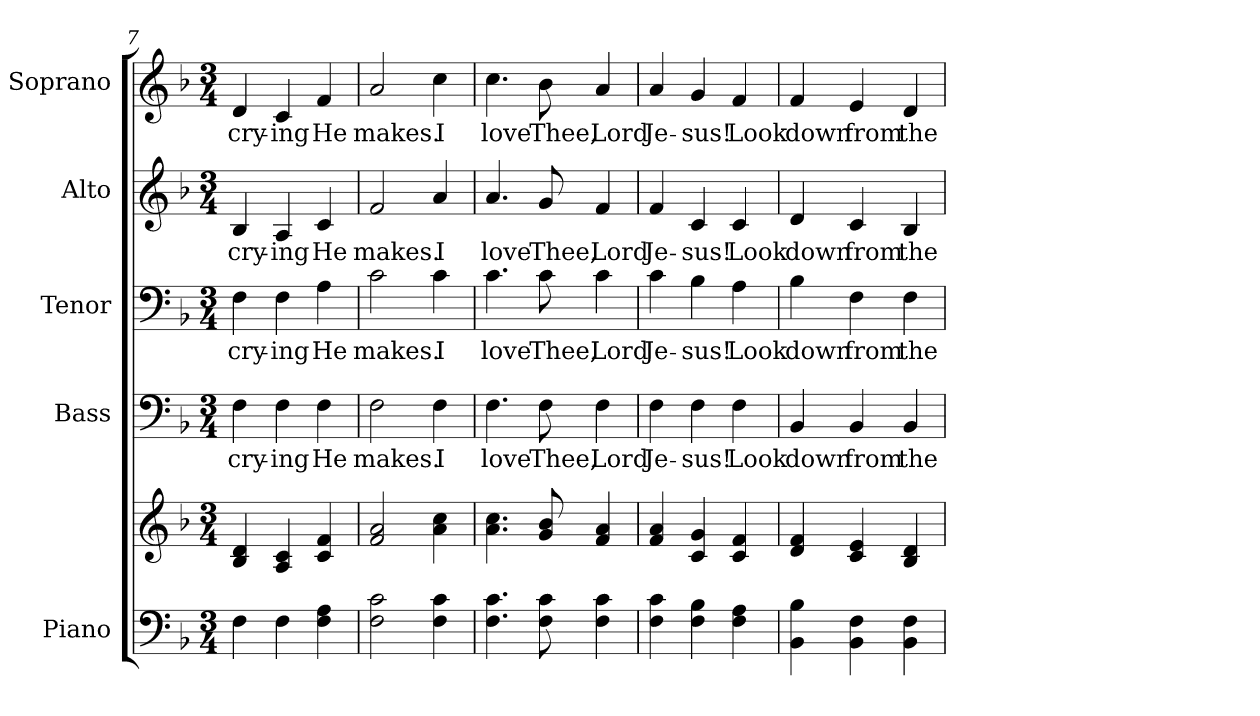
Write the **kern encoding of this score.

**kern	**kern	**kern	**text	**kern	**text	**kern	**text	**kern	**text
*part5	*part5	*part4	*part4	*part3	*part3	*part2	*part2	*part1	*part1
*staff6	*staff5	*staff4	*staff4	*staff3	*staff3	*staff2	*staff2	*staff1	*staff1
*I"Piano	*	*I"Bass	*	*I"Tenor	*	*I"Alto	*	*I"Soprano	*
*I'Pno.	*	*I'B.	*	*I'T.	*	*I'A.	*	*I'S.	*
*clefF4	*clefG2	*clefF4	*	*clefF4	*	*clefG2	*	*clefG2	*
*k[b-]	*k[b-]	*k[b-]	*	*k[b-]	*	*k[b-]	*	*k[b-]	*
*F:	*F:	*F:	*	*F:	*	*F:	*	*F:	*
*M3/4	*M3/4	*M3/4	*	*M3/4	*	*M3/4	*	*M3/4	*
=7	=7	=7	=7	=7	=7	=7	=7	=7	=7
!	!	!	!LO:LY:b:color=#000000	!	!	!	!	!	!
!	!	!	!	!	!LO:LY:b:color=#000000	!	!	!	!
!	!	!	!	!	!	!	!LO:LY:b:color=#000000	!	!
!	!	!	!	!	!	!	!	!	!LO:LY:b:color=#000000
4Fi\	4B-i/ 4di	4Fi\	cry-	4Fi\	cry-	4B-i/	cry-	4di/	cry-
!	!	!	!LO:LY:b:color=#000000	!	!	!	!	!	!
!	!	!	!	!	!LO:LY:b:color=#000000	!	!	!	!
!	!	!	!	!	!	!	!LO:LY:b:color=#000000	!	!
!	!	!	!	!	!	!	!	!	!LO:LY:b:color=#000000
4Fi\	4Ai/ 4ci	4Fi\	-ing	4Fi\	-ing	4Ai/	-ing	4ci/	-ing
!	!	!	!LO:LY:b:color=#000000	!	!	!	!	!	!
!	!	!	!	!	!LO:LY:b:color=#000000	!	!	!	!
!	!	!	!	!	!	!	!LO:LY:b:color=#000000	!	!
!	!	!	!	!	!	!	!	!	!LO:LY:b:color=#000000
4Fi\ 4Ai	4ci/ 4fi	4Fi\	He	4Ai\	He	4ci/	He	4fi/	He
!!LO:PB:g=z
=8	=8	=8	=8	=8	=8	=8	=8	=8	=8
!	!	!	!LO:LY:b:color=#000000	!	!	!	!	!	!
!	!	!	!	!	!LO:LY:b:color=#000000	!	!	!	!
!	!	!	!	!	!	!	!LO:LY:b:color=#000000	!	!
!	!	!	!	!	!	!	!	!	!LO:LY:b:color=#000000
2Fi\ 2ci	2fi/ 2ai	2Fi\	makes.	2ci\	makes.	2fi/	makes.	2ai/	makes.
!	!	!	!LO:LY:b:color=#000000	!	!	!	!	!	!
!	!	!	!	!	!LO:LY:b:color=#000000	!	!	!	!
!	!	!	!	!	!	!	!LO:LY:b:color=#000000	!	!
!	!	!	!	!	!	!	!	!	!LO:LY:b:color=#000000
4Fi\ 4ci	4ai\ 4cci	4Fi\	I	4ci\	I	4ai/	I	4cci\	I
=9	=9	=9	=9	=9	=9	=9	=9	=9	=9
!	!	!	!LO:LY:b:color=#000000	!	!	!	!	!	!
!	!	!	!	!	!LO:LY:b:color=#000000	!	!	!	!
!	!	!	!	!	!	!	!LO:LY:b:color=#000000	!	!
!	!	!	!	!	!	!	!	!	!LO:LY:b:color=#000000
4.Fi\ 4.ci	4.ai\ 4.cci	4.Fi\	love	4.ci\	love	4.ai/	love	4.cci\	love
!	!	!	!LO:LY:b:color=#000000	!	!	!	!	!	!
!	!	!	!	!	!LO:LY:b:color=#000000	!	!	!	!
!	!	!	!	!	!	!	!LO:LY:b:color=#000000	!	!
!	!	!	!	!	!	!	!	!	!LO:LY:b:color=#000000
8Fi\ 8ci	8gi/ 8b-i	8Fi\	Thee,	8ci\	Thee,	8gi/	Thee,	8b-i\	Thee,
!	!	!	!LO:LY:b:color=#000000	!	!	!	!	!	!
!	!	!	!	!	!LO:LY:b:color=#000000	!	!	!	!
!	!	!	!	!	!	!	!LO:LY:b:color=#000000	!	!
!	!	!	!	!	!	!	!	!	!LO:LY:b:color=#000000
4Fi\ 4ci	4fi/ 4ai	4Fi\	Lord	4ci\	Lord	4fi/	Lord	4ai/	Lord
=10	=10	=10	=10	=10	=10	=10	=10	=10	=10
!	!	!	!LO:LY:b:color=#000000	!	!	!	!	!	!
!	!	!	!	!	!LO:LY:b:color=#000000	!	!	!	!
!	!	!	!	!	!	!	!LO:LY:b:color=#000000	!	!
!	!	!	!	!	!	!	!	!	!LO:LY:b:color=#000000
4Fi\ 4ci	4fi/ 4ai	4Fi\	Je-	4ci\	Je-	4fi/	Je-	4ai/	Je-
!	!	!	!LO:LY:b:color=#000000	!	!	!	!	!	!
!	!	!	!	!	!LO:LY:b:color=#000000	!	!	!	!
!	!	!	!	!	!	!	!LO:LY:b:color=#000000	!	!
!	!	!	!	!	!	!	!	!	!LO:LY:b:color=#000000
4Fi\ 4B-i	4ci/ 4gi	4Fi\	-sus!	4B-i\	-sus!	4ci/	-sus!	4gi/	-sus!
!	!	!	!LO:LY:b:color=#000000	!	!	!	!	!	!
!	!	!	!	!	!LO:LY:b:color=#000000	!	!	!	!
!	!	!	!	!	!	!	!LO:LY:b:color=#000000	!	!
!	!	!	!	!	!	!	!	!	!LO:LY:b:color=#000000
4Fi\ 4Ai	4ci/ 4fi	4Fi\	Look	4Ai\	Look	4ci/	Look	4fi/	Look
!!LO:PB:g=z
=11	=11	=11	=11	=11	=11	=11	=11	=11	=11
!	!	!	!LO:LY:b:color=#000000	!	!	!	!	!	!
!	!	!	!	!	!LO:LY:b:color=#000000	!	!	!	!
!	!	!	!	!	!	!	!LO:LY:b:color=#000000	!	!
!	!	!	!	!	!	!	!	!	!LO:LY:b:color=#000000
4BB-i\ 4B-i	4di/ 4fi	4BB-i/	down	4B-i\	down	4di/	down	4fi/	down
!	!	!	!LO:LY:b:color=#000000	!	!	!	!	!	!
!	!	!	!	!	!LO:LY:b:color=#000000	!	!	!	!
!	!	!	!	!	!	!	!LO:LY:b:color=#000000	!	!
!	!	!	!	!	!	!	!	!	!LO:LY:b:color=#000000
4BB-i\ 4Fi	4ci/ 4ei	4BB-i/	from	4Fi\	from	4ci/	from	4ei/	from
!	!	!	!LO:LY:b:color=#000000	!	!	!	!	!	!
!	!	!	!	!	!LO:LY:b:color=#000000	!	!	!	!
!	!	!	!	!	!	!	!LO:LY:b:color=#000000	!	!
!	!	!	!	!	!	!	!	!	!LO:LY:b:color=#000000
4BB-i\ 4Fi	4B-i/ 4di	4BB-i/	the	4Fi\	the	4B-i/	the	4di/	the
=	=	=	=	=	=	=	=	=	=
*-	*-	*-	*-	*-	*-	*-	*-	*-	*-
